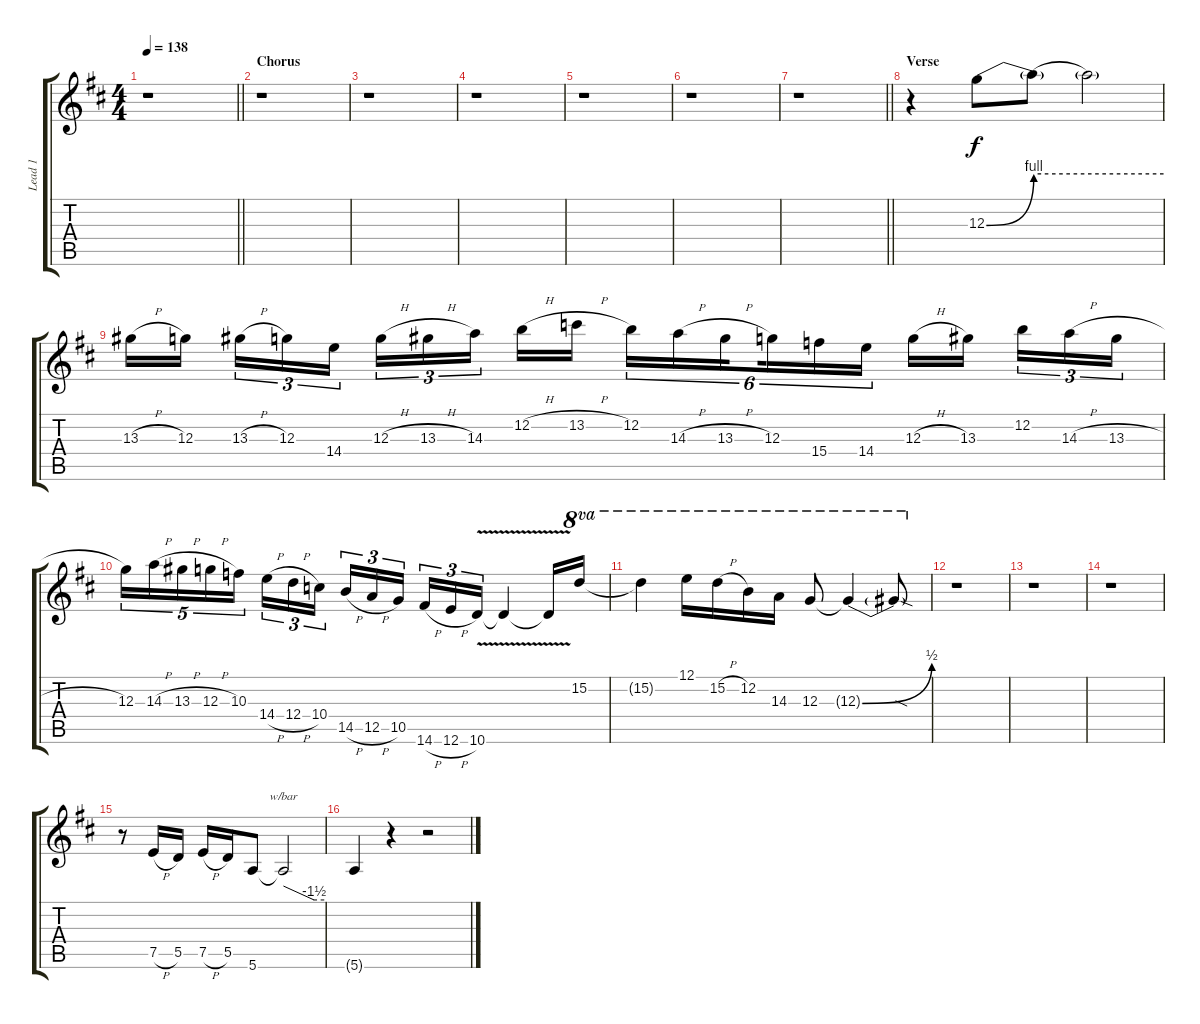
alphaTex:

\track ("Lead 1" "Lead 1") {instrument distortionguitar}
\staff {score tabs}
\tuning (E4 B3 G3 D3 A2 E2) {hide}
\ts (4 4)
\tempo 138
\clef g2
\barLineRight lightlight
\ks d
r.1{dy f} |
\section ("" "Chorus")
r.1 |
r.1 |
r.1 |
r.1 |
r.1 |
\barLineRight lightlight
r.1 |
\section ("" "Verse")
r.4 12.3{be (bend 0 0 60 4)}.8 12.3{be (hold 0 4 60 4) t}.8 12.3{t}.2 |
13.3{h}.16 12.3.16{beam splitsecondary} 13.3{h}.16{tu (3 2)} 12.3.16{tu (3 2)} 14.4.16{tu (3 2)} 12.3{h}.16{tu (3 2)} 13.3{h}.16{tu (3 2)} 14.3.16{tu (3 2) beam splitsecondary} 12.2{h}.16 13.2{h}.16 12.2.16{tu (6 4)} 14.3{h}.16{tu (6 4)} 13.3{h}.16{tu (6 4) beam splitsecondary} 12.3.16{tu (6 4)} 15.4.16{tu (6 4)} 14.4.16{tu (6 4)} 12.3{h}.16 13.3.16{beam splitsecondary} 12.2.16{tu (3 2)} 14.3{h}.16{tu (3 2)} 13.3{h}.16{tu (3 2)} |
12.3.16{tu (5 4)} 14.3{h}.16{tu (5 4)} 13.3{h}.16{tu (5 4)} 12.3{h}.16{tu (5 4)} 10.3.16{tu (5 4)} 14.4{h}.16{tu (3 2)} 12.4{h}.16{tu (3 2)} 10.4.16{tu (3 2) beam splitsecondary} 14.5{h}.16{tu (3 2)} 12.5{h}.16{tu (3 2)} 10.5.16{tu (3 2)} 14.6{h}.16{tu (3 2)} 12.6{h}.16{tu (3 2)} 10.6{v}.16{tu (3 2)} 10.6{v t}.4 10.6{v t}.16 15.2.16{ot 8va} |
15.2{t}.4{ot 8va} 12.1.16{ot 8va} 15.2{h}.16{ot 8va} 12.2.16{ot 8va} 14.3.16{ot 8va} 12.3.8{ot 8va} 12.3{be (bend 0 0 60 2) t}.4{ot 8va} 12.3{sod t}.8{ot 8va} |
r.1 |
r.1 |
r.1 |
r.8 7.5{h}.16 5.5.16 7.5{h}.16 5.5.16 5.6.8 5.6{t}.2{tbe (custom default 0 0 45 -6 60 -6)} |
5.6{t}.4 r.4 r.2
